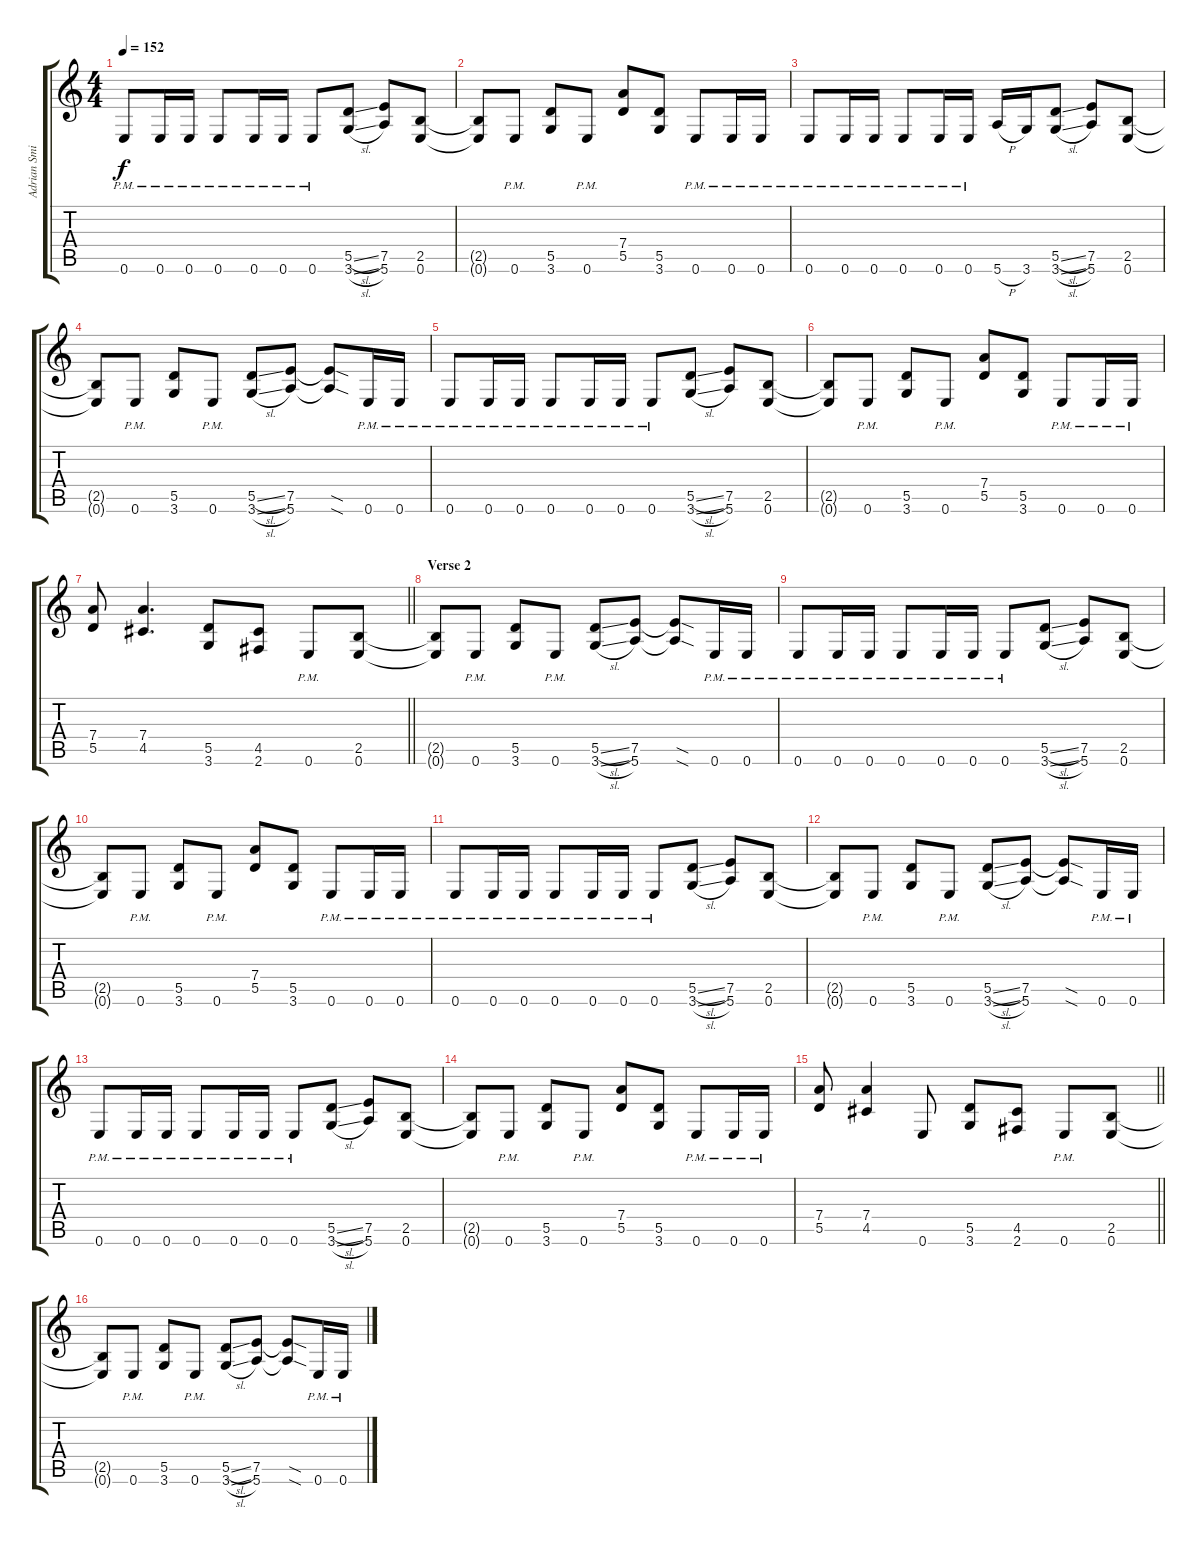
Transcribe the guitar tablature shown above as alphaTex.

\track ("Adrian Smith" "Adrian Smi") {instrument overdrivenguitar}
\staff {score tabs}
\tuning (E4 B3 G3 D3 A2 E2) {hide}
\ts (4 4)
\tempo 152
\clef g2
\ks c
0.6{pm}.8{dy f} 0.6{pm}.16 0.6{pm}.16 0.6{pm}.8 0.6{pm}.16 0.6{pm}.16 0.6{pm}.8 (5.5{sl} 3.6{sl}).8 (7.5 5.6).8 (2.5 0.6).8 |
(2.5{t} 0.6{t}).8 0.6{pm}.8 (5.5 3.6).8 0.6{pm}.8 (7.4 5.5).8 (5.5 3.6).8 0.6{pm}.8 0.6{pm}.16 0.6{pm}.16 |
0.6{pm}.8 0.6{pm}.16 0.6{pm}.16 0.6{pm}.8 0.6{pm}.16 0.6{pm}.16 5.6{h}.16 3.6.16 (5.5{sl} 3.6{sl}).8 (7.5 5.6).8 (2.5 0.6).8 |
(2.5{t} 0.6{t}).8 0.6{pm}.8 (5.5 3.6).8 0.6{pm}.8 (5.5{sl} 3.6{sl}).8 (7.5 5.6).8 (7.5{sod t} 5.6{sod t}).8 0.6{pm}.16 0.6{pm}.16 |
0.6{pm}.8 0.6{pm}.16 0.6{pm}.16 0.6{pm}.8 0.6{pm}.16 0.6{pm}.16 0.6{pm}.8 (5.5{sl} 3.6{sl}).8 (7.5 5.6).8 (2.5 0.6).8 |
(2.5{t} 0.6{t}).8 0.6{pm}.8 (5.5 3.6).8 0.6{pm}.8 (7.4 5.5).8 (5.5 3.6).8 0.6{pm}.8 0.6{pm}.16 0.6{pm}.16 |
\barLineRight lightlight
(7.4 5.5).8 (7.4 4.5).4{d} (5.5 3.6).8 (4.5 2.6).8 0.6{pm}.8 (2.5 0.6).8 |
\section ("" "Verse 2")
(2.5{t} 0.6{t}).8 0.6{pm}.8 (5.5 3.6).8 0.6{pm}.8 (5.5{sl} 3.6{sl}).8 (7.5 5.6).8 (7.5{sod t} 5.6{sod t}).8 0.6{pm}.16 0.6{pm}.16 |
0.6{pm}.8 0.6{pm}.16 0.6{pm}.16 0.6{pm}.8 0.6{pm}.16 0.6{pm}.16 0.6{pm}.8 (5.5{sl} 3.6{sl}).8 (7.5 5.6).8 (2.5 0.6).8 |
(2.5{t} 0.6{t}).8 0.6{pm}.8 (5.5 3.6).8 0.6{pm}.8 (7.4 5.5).8 (5.5 3.6).8 0.6{pm}.8 0.6{pm}.16 0.6{pm}.16 |
0.6{pm}.8 0.6{pm}.16 0.6{pm}.16 0.6{pm}.8 0.6{pm}.16 0.6{pm}.16 0.6{pm}.8 (5.5{sl} 3.6{sl}).8 (7.5 5.6).8 (2.5 0.6).8 |
(2.5{t} 0.6{t}).8 0.6{pm}.8 (5.5 3.6).8 0.6{pm}.8 (5.5{sl} 3.6{sl}).8 (7.5 5.6).8 (7.5{sod t} 5.6{sod t}).8 0.6{pm}.16 0.6{pm}.16 |
0.6{pm}.8 0.6{pm}.16 0.6{pm}.16 0.6{pm}.8 0.6{pm}.16 0.6{pm}.16 0.6{pm}.8 (5.5{sl} 3.6{sl}).8 (7.5 5.6).8 (2.5 0.6).8 |
(2.5{t} 0.6{t}).8 0.6{pm}.8 (5.5 3.6).8 0.6{pm}.8 (7.4 5.5).8 (5.5 3.6).8 0.6{pm}.8 0.6{pm}.16 0.6{pm}.16 |
\barLineRight lightlight
(7.4 5.5).8 (7.4 4.5).4 0.6.8 (5.5 3.6).8 (4.5 2.6).8 0.6{pm}.8 (2.5 0.6).8 |
(2.5{t} 0.6{t}).8 0.6{pm}.8 (5.5 3.6).8 0.6{pm}.8 (5.5{sl} 3.6{sl}).8 (7.5 5.6).8 (7.5{sod t} 5.6{sod t}).8 0.6{pm}.16 0.6{pm}.16
